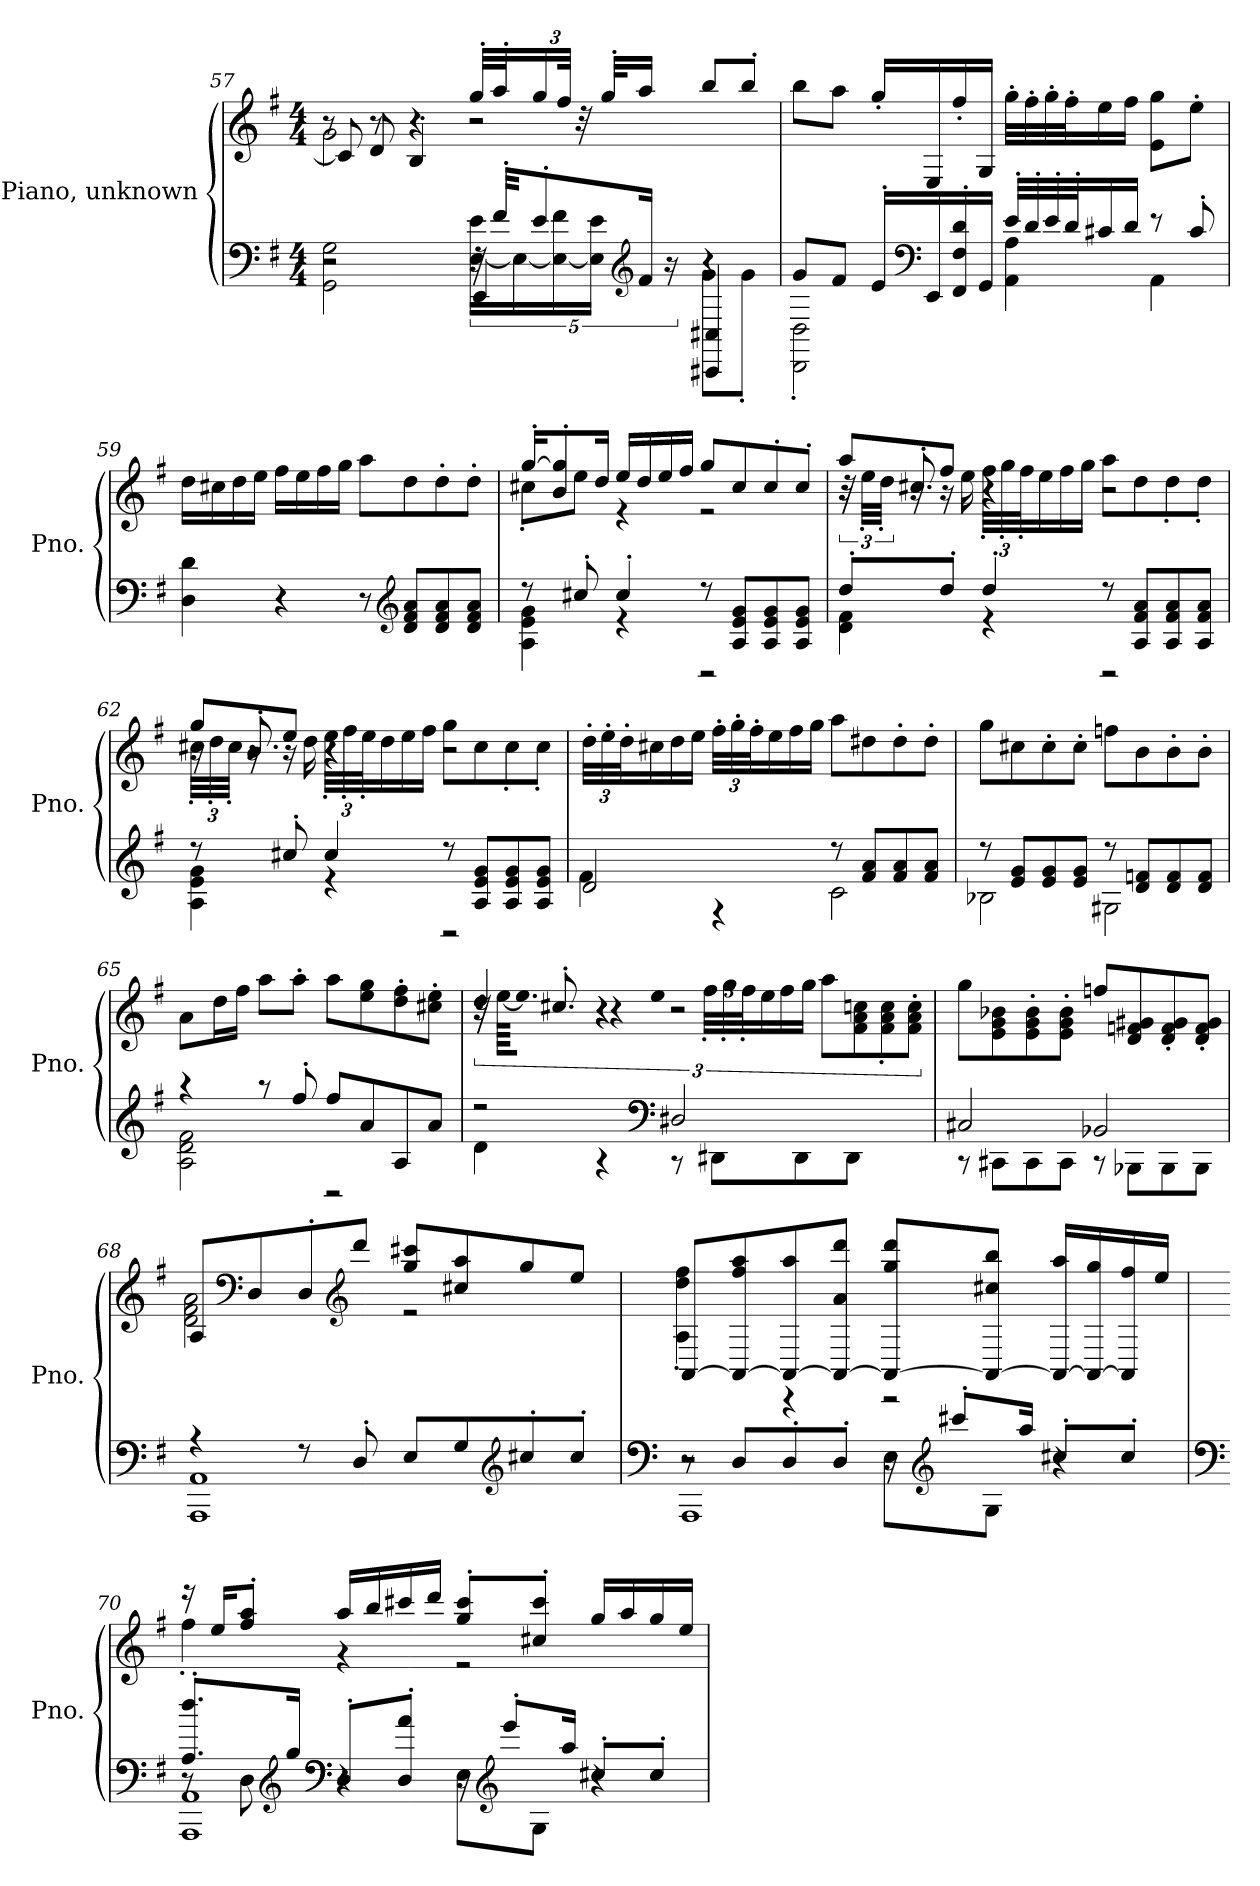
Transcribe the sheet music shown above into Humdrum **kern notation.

**kern	**kern
*part1	*part1
*staff2	*staff1
*I"Piano, unknown	*
*I'Pno.	*
!!LO:LB:g=z
*clefF4	*clefG2
*k[f#]	*k[f#]
*M4/4	*M4/4
=57	=57
*^	*^
*	*^	*	*^
2r	2GG\ 2G\	2r	8r	2g\	8c/]
.	.	.	8d/	.	8r
.	.	.	4B'/	.	4r
32r	[20E\ 20e\LL	4EE/	32gg'/LLL	2r	2r
32f#'/KKL	.	.	32aa'/J	.	.
.	20E\_	.	.	.	.
*	*	*	*Xbrackettup	*	*
8e'/	.	.	24gg/	.	.
.	20E\_ 20f#\	.	.	.	.
.	.	.	48ff#/JJk	.	.
.	.	.	32r	.	.
.	20E\] 20e\JJ	.	.	.	.
.	.	.	32gg'/KLL	.	.
*clefG2	*	*	*	*	*
16f#/Jk	.	.	16aa/JJ	.	.
.	20r	.	.	.	.
4r	8g\L	4CC#X/ 4C#X/	8bb/L	.	.
.	8g'\J	.	8bb'/J	.	.
*	*v	*v	*	*	*
*	*	*v	*v	*v
=58	=58	=58
8g/L	2DD\' 2D\'	8bb\L
8f#/J	.	8aa\J
16e'/LL	.	16gg'/LL
*clefF4	*	*
16EE/	.	16E/
16FF#/' 16F#/' 16d/'	.	16ff#'/
16GG/JJ	.	16G/JJ
32e'/LLL	4AA\ 4A\	32gg'\LLL
32d'/	.	32ff#'\
32e'/	.	32gg'\
32d'/J	.	32ff#'\J
16c#X/	.	16ee\
16d/JJ	.	16ff#\JJ
8r	4AA\	8e\ 8gg\L
8c#'/	.	8ee'\J
*v	*v	*
!!LO:LB:g=z
=59	=59
4D\ 4d\	16dd\LL
.	16cc#X\
.	16dd\
.	16ee\JJ
4r	16ff#\LL
.	16ee\
.	16ff#\
.	16gg\JJ
8r	8aa\L
*clefG2	*
8d/ 8f#/ 8a/L	8dd\
8d/ 8f#/ 8a/	8dd'\
8d/ 8f#/ 8a/J	8dd'\J
=60	=60
*^	*^
8r	4A\ 4e\ 4g\	[16gg'/KL	8cc#X'\L
.	.	8b/' 8gg/]'	.
8cc#X'/	.	.	8ee\J
.	.	16dd/Jk	.
4cc#'/	4r	16ee/LL	4r
.	.	16dd/	.
.	.	16ee/	.
.	.	16ff#/JJ	.
8r	2r	8gg/L	2r
8A/ 8e/ 8g/L	.	8cc#/	.
8A/ 8e/ 8g/	.	8cc#'/	.
8A/ 8e/ 8g/J	.	8cc#'/J	.
!!LO:LB:g=z
=61	=61	=61	=61
*	*	*	*brackettup
*	*	*	*^
8dd'/L	4d\ 4f#\	8aa/L	48r	16r
.	.	.	48ee'\LLL	.
.	.	.	48dd'\JJJ	.
.	.	.	16r	8.cc#X'/
8dd'/J	.	8ff#/J	16r	.
.	.	.	16ee\	.
*	*	*	*Xbrackettup	*
4dd'/	4r	4r	48ff#'\LLL	4r
.	.	.	48gg'\	.
.	.	.	48ff#'\J	.
.	.	.	16ee\	.
.	.	.	16ff#\	.
.	.	.	16gg\JJ	.
8r	2r	2r	8aa\L	2r
8A/ 8f#/ 8a/L	.	.	8dd\	.
8A/ 8f#/ 8a/	.	.	8dd'\	.
8A/ 8f#/ 8a/J	.	.	8dd'\J	.
=62	=62	=62	=62	=62
8r	4A\ 4e\ 4g\	8gg/L	48cc#X'\LLL	16r
.	.	.	48dd'\	.
.	.	.	48cc#'\JJJ	.
.	.	.	16r	8.b'/
8cc#X'/	.	8ee/J	16r	.
.	.	.	16dd\	.
4cc#/	4r	4r	48ee'\LLL	4r
.	.	.	48ff#'\	.
.	.	.	48ee'\J	.
.	.	.	16dd\	.
.	.	.	16ee\	.
.	.	.	16ff#\JJ	.
8r	2r	2r	8gg\L	2r
8A/ 8e/ 8g/L	.	.	8cc#\	.
8A/ 8e/ 8g/	.	.	8cc#'\	.
8A/ 8e/ 8g/J	.	.	8cc#'\J	.
*	*	*v	*v	*v
!!LO:LB:g=z
=63	=63	=63
2d/	4f#\	48dd'\LLL
.	.	48ee'\
.	.	48dd'\J
.	.	16cc#X\
.	.	16dd\
.	.	16ee\JJ
.	4r	48ff#'\LLL
.	.	48gg'\
.	.	48ff#'\J
.	.	16ee\
.	.	16ff#\
.	.	16gg\JJ
8r	2c\	8aa\L
8f#/ 8a/L	.	8dd#X\
8f#/ 8a/	.	8dd#'\
8f#/ 8a/J	.	8dd#'\J
=64	=64	=64
8r	2B-X\	8gg\L
8e/ 8g/L	.	8cc#X\
8e/ 8g/	.	8cc#'\
8e/ 8g/J	.	8cc#'\J
8r	2G#X\	8ffn\L
8d/ 8fn/L	.	8b\
8d/ 8f/	.	8b'\
8d/ 8f/J	.	8b'\J
=65	=65	=65
4r	2A\ 2d\ 2f#\	8a\L
.	.	16dd\L
.	.	16ff#\JJ
8r	.	8aa\L
8ff#'/	.	8aa'\J
8ff#/L	2r	8aa\L
8a/	.	8ee\ 8gg\
8A/	.	8dd\' 8ff#\'
8a/J	.	8cc#X\' 8ee\'J
!!LO:PB:g=z
=66	=66	=66
*	*	*^
*	*	*	*brackettup
*	*	*	*^
2r	4d\	4dd/	48r	16r
.	.	.	[96ee\KKLL	.
.	.	.	16.ee\JJ]	.
.	.	.	.	8.cc#X'/
.	.	.	16r	.
.	.	.	16ee\	.
*	*	*	*Xbrackettup	*
.	4r	4r	48ff#'\LLL	4r
.	.	.	48gg'\	.
.	.	.	48ff#'\J	.
.	.	.	16ee\	.
.	.	.	16ff#\	.
.	.	.	16gg\JJ	.
*clefF4	*	*	*	*
2D#X/	8r	2r	8aa\L	2r
.	8DD#X\L	.	8f#\ 8a\ 8ccn\	.
.	8DD#\	.	8f#\' 8a\' 8cc\'	.
.	8DD#\J	.	8f#\' 8a\' 8cc\'J	.
*	*	*v	*v	*v
=67	=67	=67
2C#X/	8r	8gg\L
.	8CC#X\L	8e\ 8g\ 8b-X\
.	8CC#\	8e\' 8g\' 8b-\'
.	8CC#\J	8e\' 8g\' 8b-\'J
2BB-X/	8r	8ffn/L
.	8BBB-X\L	8d/ 8fn/ 8g#X/
.	8BBB-\	8d/' 8f/' 8g#/'
.	8BBB-\J	8d/' 8f/' 8g#/'J
!!LO:LB:g=z
=68	=68	=68
*	*	*^
4r	1AAA 1AA	8A/L	2d\ 2f#\ 2a\
*	*	*clefF4	*
.	.	8D/	.
8r	.	8D'/	.
*	*	*clefG2	*
8D'/	.	8ddd/J	.
8E/L	.	8gg/ 8ccc#X/L	2r
8G/	.	8cc#X/ 8aa/	.
*clefG2	*	*	*
8cc#X'/	.	8gg/	.
8cc#'/J	.	8ee/J	.
*v	*v	*	*
=69	=69	=69
*clefF4	*	*
*^	*	*
*	*^	*	*
8r	2r	1AAA	[8AA/L	4A\' 4dd\' 4ff#\'
8D/L	.	.	8AA/_ 8ff#/ 8aa/	.
8D'/	.	.	8AA/_ 8aa/	4r
8D'/J	.	.	8AA/_ 8a/ 8ddd/J	.
16r	8E\L	.	8AA/_ 8gg/ 8ddd/L	2r
*clefG2	*	*	*	*
8ccc#X'/L	.	.	.	.
.	8G\J	.	8AA/_ 8cc#X/ 8bb/J	.
16aa/Jk	.	.	.	.
8cc#X'/L	4r	.	16AA/_ 16aa/LL	.
.	.	.	16AA/_ 16gg/	.
8cc#'/J	.	.	16AA/] 16ff#/	.
.	.	.	16ee/JJ	.
!!LO:LB:g=z	!!
=70	=70	=70	=70	=70
*clefF4	*	*	*	*
8.A/' 8.dd/'L	8r	1AAA 1AA	16r	4ff#'\
.	.	.	16ee/KL	.
.	8D\	.	8ff#/' 8aa/'J	.
*clefG2	*	*	*	*
16gg/Jk	.	.	.	.
*clefF4	*	*	*	*
8D'/L	4r	.	16aa/LL	4r
.	.	.	16bb/	.
8D/' 8a/'J	.	.	16ccc#X/	.
.	.	.	16ddd/JJ	.
16r	8E\L	.	8gg/' 8ccc#/'L	2r
*clefG2	*	*	*	*
8eee'/L	.	.	.	.
.	8G\J	.	8cc#X/' 8ccc#/'J	.
16aa/Jk	.	.	.	.
8cc#X'/L	4r	.	16gg/LL	.
.	.	.	16aa/	.
8cc#'/J	.	.	16gg/	.
.	.	.	16ee/JJ	.
*v	*v	*v	*	*
*	*v	*v
=	=
*-	*-
